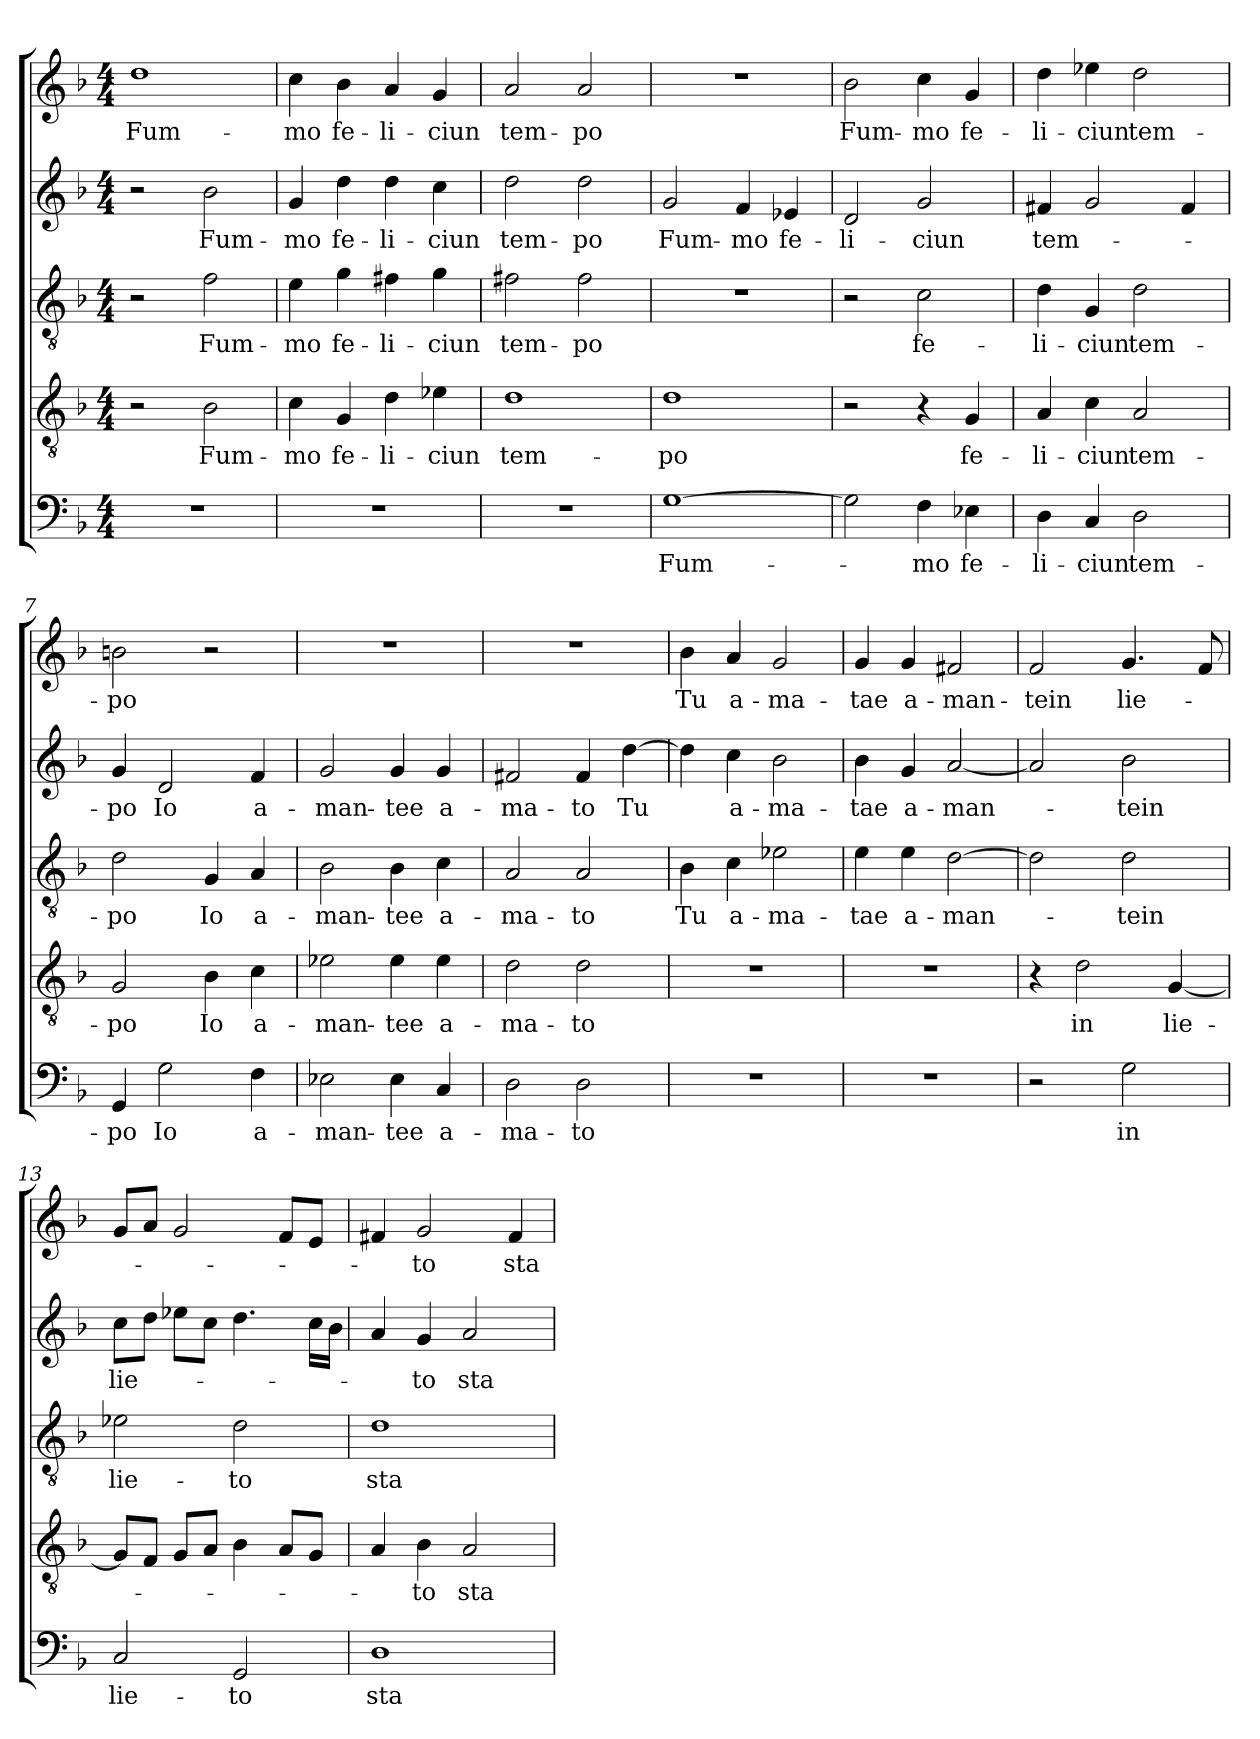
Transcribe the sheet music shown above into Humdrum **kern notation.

**kern	**text	**kern	**text	**kern	**text	**kern	**text	**kern	**text
*part5	*part5	*part4	*part4	*part3	*part3	*part2	*part2	*part1	*part1
*staff5	*staff5	*staff4	*staff4	*staff3	*staff3	*staff2	*staff2	*staff1	*staff1
*clefF4	*	*clefGv2	*	*clefGv2	*	*clefG2	*	*clefG2	*
*k[b-]	*	*k[b-]	*	*k[b-]	*	*k[b-]	*	*k[b-]	*
*M4/4	*	*M4/4	*	*M4/4	*	*M4/4	*	*M4/4	*
=1	=1	=1	=1	=1	=1	=1	=1	=1	=1
1r	.	2r	.	2r	.	2r	.	1dd\	Fum-
.	.	2B-\	Fum-	2f\	Fum-	2b-\	Fum-	.	.
=2	=2	=2	=2	=2	=2	=2	=2	=2	=2
1r	.	4c\	mo	4e\	mo	4g/	mo	4cc\	mo
.	.	4G/	fe-	4g\	fe-	4dd\	fe-	4b-\	fe-
.	.	4d\	li-	4f#X\	li-	4dd\	li-	4a/	li-
.	.	4e-X\	ciun	4g\	ciun	4cc\	ciun	4g/	ciun
=3	=3	=3	=3	=3	=3	=3	=3	=3	=3
1r	.	1d\	tem-	2f#X\	tem-	2dd\	tem-	2a/	tem-
.	.	.	.	2f#\	po	2dd\	po	2a/	po
=4	=4	=4	=4	=4	=4	=4	=4	=4	=4
[1G\	Fum-	1d\	po	1r	.	2g/	Fum-	1r	.
.	.	.	.	.	.	4f/	mo	.	.
.	.	.	.	.	.	4e-X/	fe-	.	.
=5	=5	=5	=5	=5	=5	=5	=5	=5	=5
2G\]	.	2r	.	2r	.	2d/	li-	2b-\	Fum-
4F\	mo	4r	.	2c\	fe-	2g/	ciun	4cc\	mo
4E-X\	fe-	4G/	fe-	.	.	.	.	4g/	fe-
=6	=6	=6	=6	=6	=6	=6	=6	=6	=6
4D\	li-	4A/	li-	4d\	li-	4f#X/	tem-	4dd\	li-
4C/	ciun	4c\	ciun	4G/	ciun	2g/	.	4ee-X\	ciun
2D\	tem-	2A/	tem-	2d\	tem-	.	.	2dd\	tem-
.	.	.	.	.	.	4f#/	.	.	.
=7	=7	=7	=7	=7	=7	=7	=7	=7	=7
4GG/	po	2G/	po	2d\	po	4g/	po	2bn\	po
2G\	Io	.	.	.	.	2d/	Io	.	.
.	.	4B-\	Io	4G/	Io	.	.	2r	.
4F\	a-	4c\	a-	4A/	a-	4f/	a-	.	.
=8	=8	=8	=8	=8	=8	=8	=8	=8	=8
2E-X\	man-	2e-X\	man-	2B-\	man-	2g/	man-	1r	.
4E-\	tee	4e-\	tee	4B-\	tee	4g/	tee	.	.
4C/	a-	4e-\	a-	4c\	a-	4g/	a-	.	.
=9	=9	=9	=9	=9	=9	=9	=9	=9	=9
2D\	ma-	2d\	ma-	2A/	ma-	2f#X/	ma-	1r	.
2D\	to	2d\	to	2A/	to	4f#/	to	.	.
.	.	.	.	.	.	[4dd\	Tu	.	.
=10	=10	=10	=10	=10	=10	=10	=10	=10	=10
1r	.	1r	.	4B-\	Tu	4dd\]	.	4b-\	Tu
.	.	.	.	4c\	a-	4cc\	a-	4a/	a-
.	.	.	.	2e-X\	ma-	2b-\	ma-	2g/	ma-
=11	=11	=11	=11	=11	=11	=11	=11	=11	=11
1r	.	1r	.	4e\	tae	4b-\	tae	4g/	tae
.	.	.	.	4e\	a-	4g/	a-	4g/	a-
.	.	.	.	[2d\	man-	[2a/	man-	2f#X/	man-
=12	=12	=12	=12	=12	=12	=12	=12	=12	=12
2r	.	4r	.	2d\]	.	2a/]	.	2f/	tein
.	.	2d\	in	.	.	.	.	.	.
2G\	in	.	.	2d\	tein	2b-\	tein	4.g/	lie-
.	.	[4G/	lie-	.	.	.	.	.	.
.	.	.	.	.	.	.	.	8f/	.
=13	=13	=13	=13	=13	=13	=13	=13	=13	=13
2C/	lie-	8G/L]	.	2e-X\	lie-	8cc\L	lie-	8g/L	.
.	.	8F/J	.	.	.	8dd\J	.	8a/J	.
.	.	8G/L	.	.	.	8ee-X\L	.	2g/	.
.	.	8A/J	.	.	.	8cc\J	.	.	.
2GG/	to	4B-\	.	2d\	to	4.dd\	.	.	.
.	.	8A/L	.	.	.	.	.	8f/L	.
.	.	8G/J	.	.	.	16cc\LL	.	8e/J	.
.	.	.	.	.	.	16b-\JJ	.	.	.
=14	=14	=14	=14	=14	=14	=14	=14	=14	=14
1D\	sta-	4A/	.	1d\	sta-	4a/	.	4f#X/	.
.	.	4B-\	to	.	.	4g/	to	2g/	to
.	.	2A/	sta-	.	.	2a/	sta-	.	.
.	.	.	.	.	.	.	.	4f#/	sta-
=	=	=	=	=	=	=	=	=	=
*-	*-	*-	*-	*-	*-	*-	*-	*-	*-
